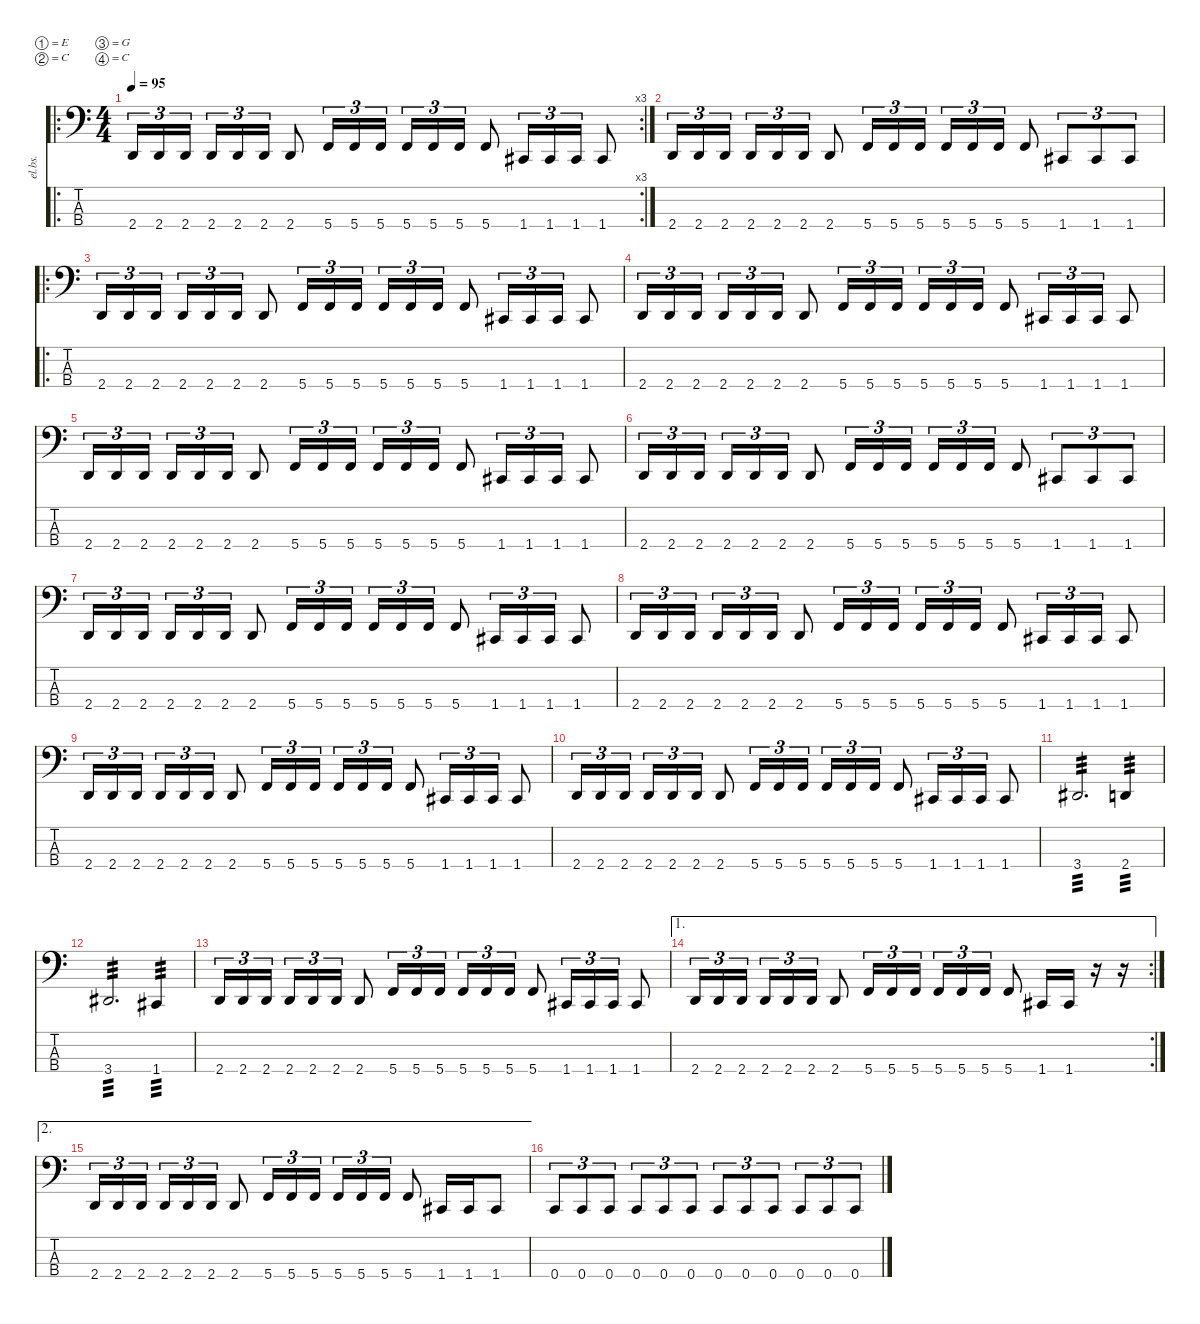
\defaultSystemsLayout 4
\hideDynamics
\bracketExtendMode nobrackets
\otherSystemsTrackNameOrientation horizontal
\track ("Byron Stroud" "el.bs.") {instrument electricbassfinger}
\staff {score tabs}
\tuning (E2 C2 G1 C1)
\ro
\rc 3
\ts (4 4)
\tempo 95
\clef f4
\ks c
2.4.16{tu (3 2) dy f beam Up} 2.4.16{tu (3 2) beam Up} 2.4.16{tu (3 2) beam Up} 2.4.16{tu (3 2) beam Up} 2.4.16{tu (3 2) beam Up} 2.4.16{tu (3 2) beam Up} 2.4.8{beam Up} 5.4.16{tu (3 2) beam Up} 5.4.16{tu (3 2) beam Up} 5.4.16{tu (3 2) beam Up} 5.4.16{tu (3 2) beam Up} 5.4.16{tu (3 2) beam Up} 5.4.16{tu (3 2) beam Up} 5.4.8{beam Up} 1.4{acc #}.16{tu (3 2) beam Up} 1.4{acc #}.16{tu (3 2) beam Up} 1.4{acc #}.16{tu (3 2) beam Up} 1.4{acc #}.8{beam Up} |
2.4.16{tu (3 2) beam Up} 2.4.16{tu (3 2) beam Up} 2.4.16{tu (3 2) beam Up} 2.4.16{tu (3 2) beam Up} 2.4.16{tu (3 2) beam Up} 2.4.16{tu (3 2) beam Up} 2.4.8{beam Up} 5.4.16{tu (3 2) beam Up} 5.4.16{tu (3 2) beam Up} 5.4.16{tu (3 2) beam Up} 5.4.16{tu (3 2) beam Up} 5.4.16{tu (3 2) beam Up} 5.4.16{tu (3 2) beam Up} 5.4.8{beam Up} 1.4{acc #}.8{tu (3 2) beam Up} 1.4{acc #}.8{tu (3 2) beam Up} 1.4{acc #}.8{tu (3 2) beam Up} |
\ro
2.4.16{tu (3 2) beam Up} 2.4.16{tu (3 2) beam Up} 2.4.16{tu (3 2) beam Up} 2.4.16{tu (3 2) beam Up} 2.4.16{tu (3 2) beam Up} 2.4.16{tu (3 2) beam Up} 2.4.8{beam Up} 5.4.16{tu (3 2) beam Up} 5.4.16{tu (3 2) beam Up} 5.4.16{tu (3 2) beam Up} 5.4.16{tu (3 2) beam Up} 5.4.16{tu (3 2) beam Up} 5.4.16{tu (3 2) beam Up} 5.4.8{beam Up} 1.4{acc #}.16{tu (3 2) beam Up} 1.4{acc #}.16{tu (3 2) beam Up} 1.4{acc #}.16{tu (3 2) beam Up} 1.4{acc #}.8{beam Up} |
2.4.16{tu (3 2) beam Up} 2.4.16{tu (3 2) beam Up} 2.4.16{tu (3 2) beam Up} 2.4.16{tu (3 2) beam Up} 2.4.16{tu (3 2) beam Up} 2.4.16{tu (3 2) beam Up} 2.4.8{beam Up} 5.4.16{tu (3 2) beam Up} 5.4.16{tu (3 2) beam Up} 5.4.16{tu (3 2) beam Up} 5.4.16{tu (3 2) beam Up} 5.4.16{tu (3 2) beam Up} 5.4.16{tu (3 2) beam Up} 5.4.8{beam Up} 1.4{acc #}.16{tu (3 2) beam Up} 1.4{acc #}.16{tu (3 2) beam Up} 1.4{acc #}.16{tu (3 2) beam Up} 1.4{acc #}.8{beam Up} |
2.4.16{tu (3 2) beam Up} 2.4.16{tu (3 2) beam Up} 2.4.16{tu (3 2) beam Up} 2.4.16{tu (3 2) beam Up} 2.4.16{tu (3 2) beam Up} 2.4.16{tu (3 2) beam Up} 2.4.8{beam Up} 5.4.16{tu (3 2) beam Up} 5.4.16{tu (3 2) beam Up} 5.4.16{tu (3 2) beam Up} 5.4.16{tu (3 2) beam Up} 5.4.16{tu (3 2) beam Up} 5.4.16{tu (3 2) beam Up} 5.4.8{beam Up} 1.4{acc #}.16{tu (3 2) beam Up} 1.4{acc #}.16{tu (3 2) beam Up} 1.4{acc #}.16{tu (3 2) beam Up} 1.4{acc #}.8{beam Up} |
2.4.16{tu (3 2) beam Up} 2.4.16{tu (3 2) beam Up} 2.4.16{tu (3 2) beam Up} 2.4.16{tu (3 2) beam Up} 2.4.16{tu (3 2) beam Up} 2.4.16{tu (3 2) beam Up} 2.4.8{beam Up} 5.4.16{tu (3 2) beam Up} 5.4.16{tu (3 2) beam Up} 5.4.16{tu (3 2) beam Up} 5.4.16{tu (3 2) beam Up} 5.4.16{tu (3 2) beam Up} 5.4.16{tu (3 2) beam Up} 5.4.8{beam Up} 1.4{acc #}.8{tu (3 2) beam Up} 1.4{acc #}.8{tu (3 2) beam Up} 1.4{acc #}.8{tu (3 2) beam Up} |
2.4.16{tu (3 2) beam Up} 2.4.16{tu (3 2) beam Up} 2.4.16{tu (3 2) beam Up} 2.4.16{tu (3 2) beam Up} 2.4.16{tu (3 2) beam Up} 2.4.16{tu (3 2) beam Up} 2.4.8{beam Up} 5.4.16{tu (3 2) beam Up} 5.4.16{tu (3 2) beam Up} 5.4.16{tu (3 2) beam Up} 5.4.16{tu (3 2) beam Up} 5.4.16{tu (3 2) beam Up} 5.4.16{tu (3 2) beam Up} 5.4.8{beam Up} 1.4{acc #}.16{tu (3 2) beam Up} 1.4{acc #}.16{tu (3 2) beam Up} 1.4{acc #}.16{tu (3 2) beam Up} 1.4{acc #}.8{beam Up} |
2.4.16{tu (3 2) beam Up} 2.4.16{tu (3 2) beam Up} 2.4.16{tu (3 2) beam Up} 2.4.16{tu (3 2) beam Up} 2.4.16{tu (3 2) beam Up} 2.4.16{tu (3 2) beam Up} 2.4.8{beam Up} 5.4.16{tu (3 2) beam Up} 5.4.16{tu (3 2) beam Up} 5.4.16{tu (3 2) beam Up} 5.4.16{tu (3 2) beam Up} 5.4.16{tu (3 2) beam Up} 5.4.16{tu (3 2) beam Up} 5.4.8{beam Up} 1.4{acc #}.16{tu (3 2) beam Up} 1.4{acc #}.16{tu (3 2) beam Up} 1.4{acc #}.16{tu (3 2) beam Up} 1.4{acc #}.8{beam Up} |
2.4.16{tu (3 2) beam Up} 2.4.16{tu (3 2) beam Up} 2.4.16{tu (3 2) beam Up} 2.4.16{tu (3 2) beam Up} 2.4.16{tu (3 2) beam Up} 2.4.16{tu (3 2) beam Up} 2.4.8{beam Up} 5.4.16{tu (3 2) beam Up} 5.4.16{tu (3 2) beam Up} 5.4.16{tu (3 2) beam Up} 5.4.16{tu (3 2) beam Up} 5.4.16{tu (3 2) beam Up} 5.4.16{tu (3 2) beam Up} 5.4.8{beam Up} 1.4{acc #}.16{tu (3 2) beam Up} 1.4{acc #}.16{tu (3 2) beam Up} 1.4{acc #}.16{tu (3 2) beam Up} 1.4{acc #}.8{beam Up} |
2.4.16{tu (3 2) beam Up} 2.4.16{tu (3 2) beam Up} 2.4.16{tu (3 2) beam Up} 2.4.16{tu (3 2) beam Up} 2.4.16{tu (3 2) beam Up} 2.4.16{tu (3 2) beam Up} 2.4.8{beam Up} 5.4.16{tu (3 2) beam Up} 5.4.16{tu (3 2) beam Up} 5.4.16{tu (3 2) beam Up} 5.4.16{tu (3 2) beam Up} 5.4.16{tu (3 2) beam Up} 5.4.16{tu (3 2) beam Up} 5.4.8{beam Up} 1.4{acc #}.16{tu (3 2) beam Up} 1.4{acc #}.16{tu (3 2) beam Up} 1.4{acc #}.16{tu (3 2) beam Up} 1.4{acc #}.8{beam Up} |
3.4{acc #}.2{d tp 3 beam Up} 2.4.4{tp 3 beam Up} |
3.4{acc #}.2{d tp 3 beam Up} 1.4{acc #}.4{tp 3 beam Up} |
2.4.16{tu (3 2) beam Up} 2.4.16{tu (3 2) beam Up} 2.4.16{tu (3 2) beam Up} 2.4.16{tu (3 2) beam Up} 2.4.16{tu (3 2) beam Up} 2.4.16{tu (3 2) beam Up} 2.4.8{beam Up} 5.4.16{tu (3 2) beam Up} 5.4.16{tu (3 2) beam Up} 5.4.16{tu (3 2) beam Up} 5.4.16{tu (3 2) beam Up} 5.4.16{tu (3 2) beam Up} 5.4.16{tu (3 2) beam Up} 5.4.8{beam Up} 1.4{acc #}.16{tu (3 2) beam Up} 1.4{acc #}.16{tu (3 2) beam Up} 1.4{acc #}.16{tu (3 2) beam Up} 1.4{acc #}.8{beam Up} |
\ae 1
\rc 2
2.4.16{tu (3 2) beam Up} 2.4.16{tu (3 2) beam Up} 2.4.16{tu (3 2) beam Up} 2.4.16{tu (3 2) beam Up} 2.4.16{tu (3 2) beam Up} 2.4.16{tu (3 2) beam Up} 2.4.8{beam Up} 5.4.16{tu (3 2) beam Up} 5.4.16{tu (3 2) beam Up} 5.4.16{tu (3 2) beam Up} 5.4.16{tu (3 2) beam Up} 5.4.16{tu (3 2) beam Up} 5.4.16{tu (3 2) beam Up} 5.4.8{beam Up} 1.4{acc #}.16{beam Up} 1.4{acc #}.16{beam Up} r.16{beam Up} r.16{beam Up} |
\ae 2
2.4.16{tu (3 2) beam Up} 2.4.16{tu (3 2) beam Up} 2.4.16{tu (3 2) beam Up} 2.4.16{tu (3 2) beam Up} 2.4.16{tu (3 2) beam Up} 2.4.16{tu (3 2) beam Up} 2.4.8{beam Up} 5.4.16{tu (3 2) beam Up} 5.4.16{tu (3 2) beam Up} 5.4.16{tu (3 2) beam Up} 5.4.16{tu (3 2) beam Up} 5.4.16{tu (3 2) beam Up} 5.4.16{tu (3 2) beam Up} 5.4.8{beam Up} 1.4{acc #}.16{beam Up} 1.4{acc #}.16{beam Up} 1.4{acc #}.8{beam Up} |
0.4.8{tu (3 2) beam Up} 0.4.8{tu (3 2) beam Up} 0.4.8{tu (3 2) beam Up} 0.4.8{tu (3 2) beam Up} 0.4.8{tu (3 2) beam Up} 0.4.8{tu (3 2) beam Up} 0.4.8{tu (3 2) beam Up} 0.4.8{tu (3 2) beam Up} 0.4.8{tu (3 2) beam Up} 0.4.8{tu (3 2) beam Up} 0.4.8{tu (3 2) beam Up} 0.4.8{tu (3 2) beam Up}
